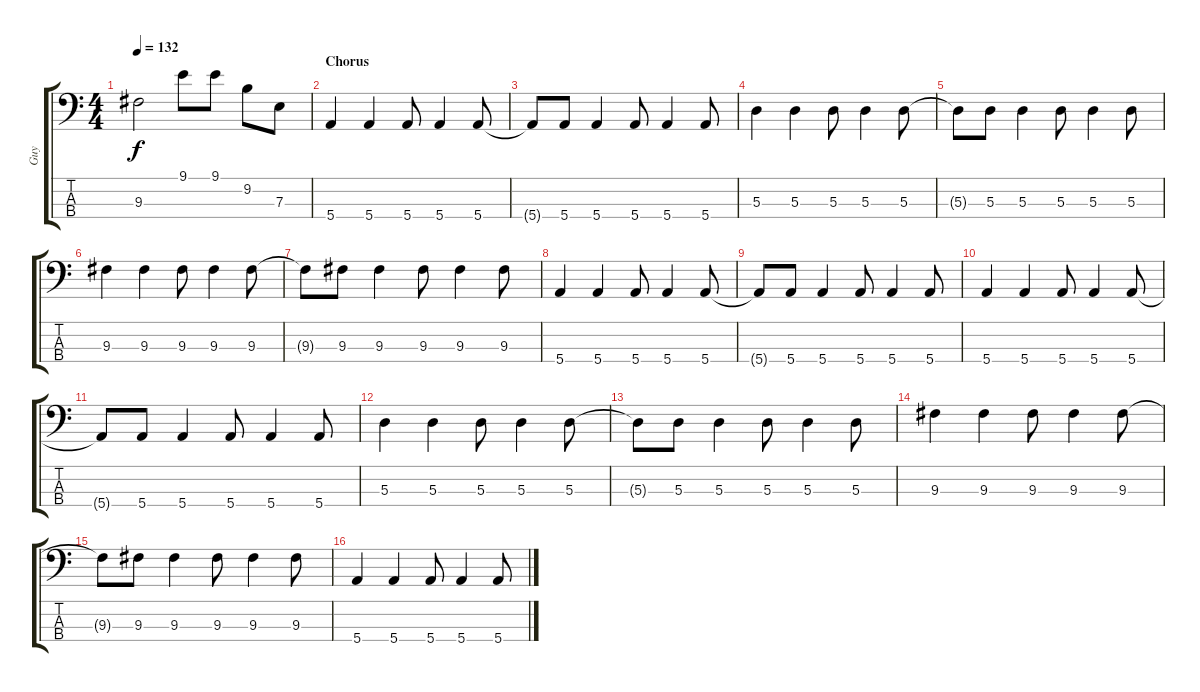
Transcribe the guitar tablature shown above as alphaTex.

\track ("Guy" "Guy") {instrument electricbassfinger}
\staff {score tabs}
\tuning (G2 D2 A1 E1) {hide}
\ts (4 4)
\tempo 132
\clef f4
\ks c
9.3{t}.2{dy f} 9.1.8 9.1.8 9.2.8 7.3.8 |
\section ("" "Chorus")
5.4.4 5.4.4 5.4.8 5.4.4 5.4.8 |
5.4{t}.8 5.4.8 5.4.4 5.4.8 5.4.4 5.4.8 |
5.3.4 5.3.4 5.3.8 5.3.4 5.3.8 |
5.3{t}.8 5.3.8 5.3.4 5.3.8 5.3.4 5.3.8 |
9.3.4 9.3.4 9.3.8 9.3.4 9.3.8 |
9.3{t}.8 9.3.8 9.3.4 9.3.8 9.3.4 9.3.8 |
5.4.4 5.4.4 5.4.8 5.4.4 5.4.8 |
5.4{t}.8 5.4.8 5.4.4 5.4.8 5.4.4 5.4.8 |
5.4.4 5.4.4 5.4.8 5.4.4 5.4.8 |
5.4{t}.8 5.4.8 5.4.4 5.4.8 5.4.4 5.4.8 |
5.3.4 5.3.4 5.3.8 5.3.4 5.3.8 |
5.3{t}.8 5.3.8 5.3.4 5.3.8 5.3.4 5.3.8 |
9.3.4 9.3.4 9.3.8 9.3.4 9.3.8 |
9.3{t}.8 9.3.8 9.3.4 9.3.8 9.3.4 9.3.8 |
5.4.4 5.4.4 5.4.8 5.4.4 5.4.8
